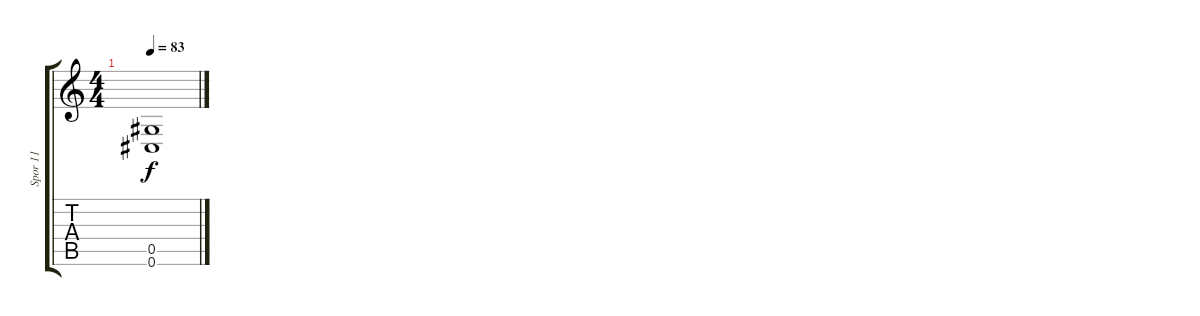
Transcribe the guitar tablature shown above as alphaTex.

\track ("Spor 11" "Spor 11") {instrument distortionguitar}
\staff {score tabs}
\tuning (Eb4 Bb3 Gb3 Db3 Ab2 Db2) {hide}
\ts (4 4)
\tempo 83
\clef g2
\ks c
(0.5{t} 0.6{t}).1{dy f}
